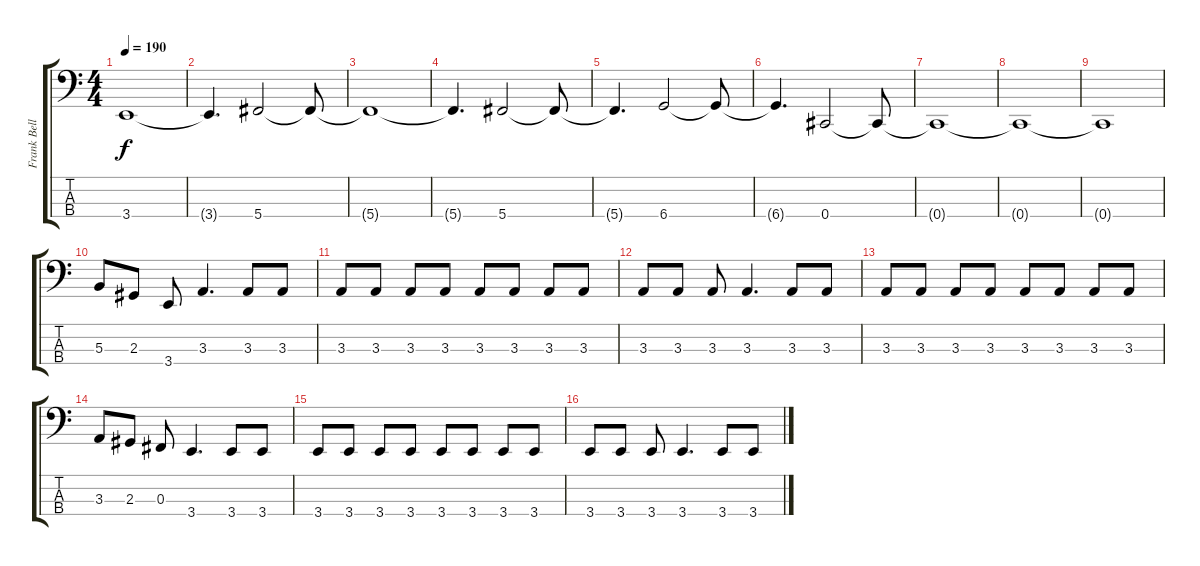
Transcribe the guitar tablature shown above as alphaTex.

\track ("Frank Bello" "Frank Bell") {instrument electricbasspick}
\staff {score tabs}
\tuning (E2 B1 Gb1 Db1) {hide}
\ts (4 4)
\tempo 190
\clef f4
\ks c
3.4{t}.1{dy f} |
3.4{t}.4{d} 5.4.2 5.4{t}.8 |
5.4{t}.1 |
5.4{t}.4{d} 5.4.2 5.4{t}.8 |
5.4{t}.4{d} 6.4.2 6.4{t}.8 |
6.4{t}.4{d} 0.4.2 0.4{t}.8 |
0.4{t}.1 |
0.4{t}.1 |
0.4{t}.1 |
5.3.8 2.3.8 3.4.8 3.3.4{d} 3.3.8 3.3.8 |
3.3.8 3.3.8 3.3.8 3.3.8 3.3.8 3.3.8 3.3.8 3.3.8 |
3.3.8 3.3.8 3.3.8 3.3.4{d} 3.3.8 3.3.8 |
3.3.8 3.3.8 3.3.8 3.3.8 3.3.8 3.3.8 3.3.8 3.3.8 |
3.3.8 2.3.8 0.3.8 3.4.4{d} 3.4.8 3.4.8 |
3.4.8 3.4.8 3.4.8 3.4.8 3.4.8 3.4.8 3.4.8 3.4.8 |
3.4.8 3.4.8 3.4.8 3.4.4{d} 3.4.8 3.4.8
